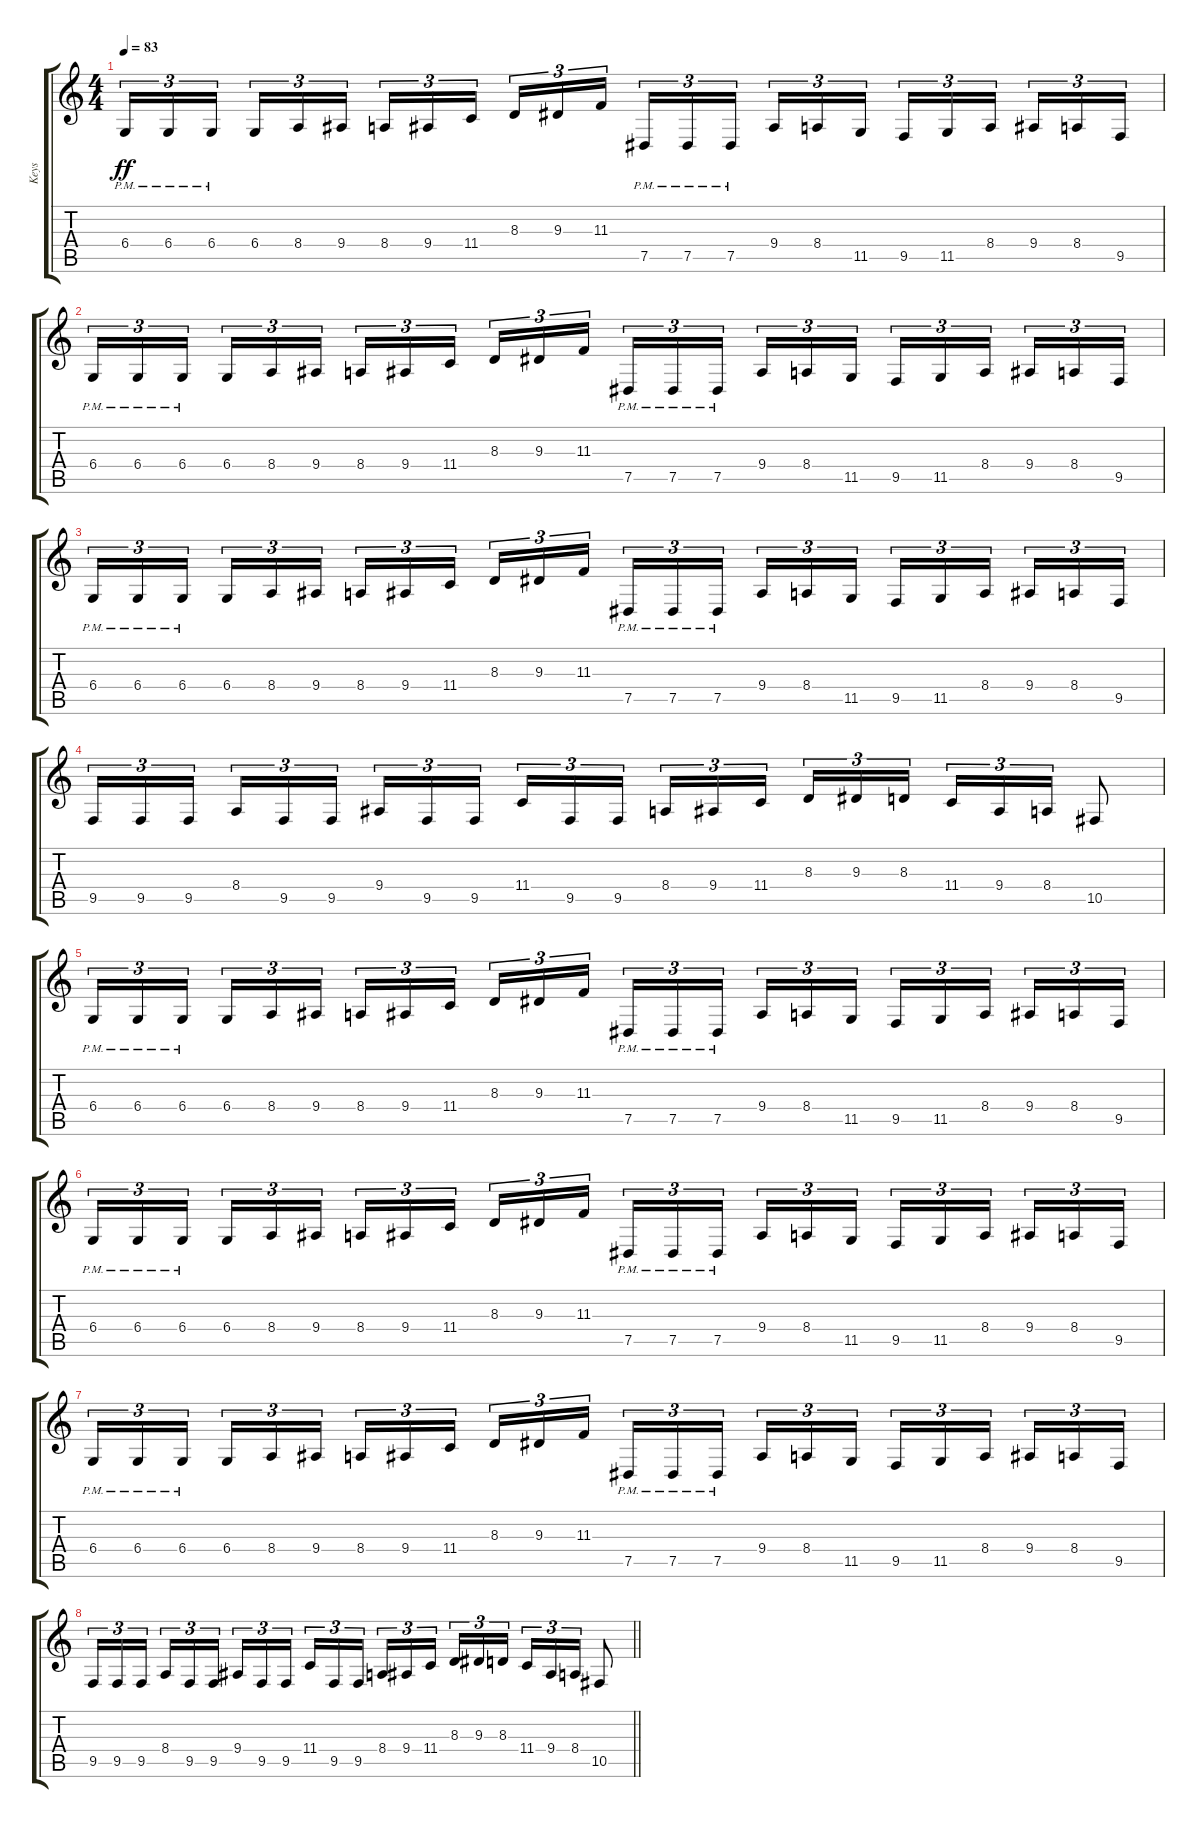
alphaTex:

\track ("Keys" "Keys") {instrument pad1newage}
\staff {score tabs}
\tuning (Eb4 Bb3 Gb3 Db3 Ab2 Eb2) {hide}
\ts (4 4)
\tempo 83
\clef g2
\ks c
6.4{pm}.16{tu (3 2) dy ff} 6.4{pm}.16{tu (3 2)} 6.4{pm}.16{tu (3 2) beam splitsecondary} 6.4.16{tu (3 2)} 8.4.16{tu (3 2)} 9.4.16{tu (3 2)} 8.4.16{tu (3 2)} 9.4.16{tu (3 2)} 11.4.16{tu (3 2) beam splitsecondary} 8.3.16{tu (3 2)} 9.3.16{tu (3 2)} 11.3.16{tu (3 2)} 7.5{pm}.16{tu (3 2)} 7.5{pm}.16{tu (3 2)} 7.5{pm}.16{tu (3 2) beam splitsecondary} 9.4.16{tu (3 2)} 8.4.16{tu (3 2)} 11.5.16{tu (3 2)} 9.5.16{tu (3 2)} 11.5.16{tu (3 2)} 8.4.16{tu (3 2) beam splitsecondary} 9.4.16{tu (3 2)} 8.4.16{tu (3 2)} 9.5.16{tu (3 2)} |
6.4{pm}.16{tu (3 2)} 6.4{pm}.16{tu (3 2)} 6.4{pm}.16{tu (3 2) beam splitsecondary} 6.4.16{tu (3 2)} 8.4.16{tu (3 2)} 9.4.16{tu (3 2)} 8.4.16{tu (3 2)} 9.4.16{tu (3 2)} 11.4.16{tu (3 2) beam splitsecondary} 8.3.16{tu (3 2)} 9.3.16{tu (3 2)} 11.3.16{tu (3 2)} 7.5{pm}.16{tu (3 2)} 7.5{pm}.16{tu (3 2)} 7.5{pm}.16{tu (3 2) beam splitsecondary} 9.4.16{tu (3 2)} 8.4.16{tu (3 2)} 11.5.16{tu (3 2)} 9.5.16{tu (3 2)} 11.5.16{tu (3 2)} 8.4.16{tu (3 2) beam splitsecondary} 9.4.16{tu (3 2)} 8.4.16{tu (3 2)} 9.5.16{tu (3 2)} |
6.4{pm}.16{tu (3 2)} 6.4{pm}.16{tu (3 2)} 6.4{pm}.16{tu (3 2) beam splitsecondary} 6.4.16{tu (3 2)} 8.4.16{tu (3 2)} 9.4.16{tu (3 2)} 8.4.16{tu (3 2)} 9.4.16{tu (3 2)} 11.4.16{tu (3 2) beam splitsecondary} 8.3.16{tu (3 2)} 9.3.16{tu (3 2)} 11.3.16{tu (3 2)} 7.5{pm}.16{tu (3 2)} 7.5{pm}.16{tu (3 2)} 7.5{pm}.16{tu (3 2) beam splitsecondary} 9.4.16{tu (3 2)} 8.4.16{tu (3 2)} 11.5.16{tu (3 2)} 9.5.16{tu (3 2)} 11.5.16{tu (3 2)} 8.4.16{tu (3 2) beam splitsecondary} 9.4.16{tu (3 2)} 8.4.16{tu (3 2)} 9.5.16{tu (3 2)} |
9.5.16{tu (3 2)} 9.5.16{tu (3 2)} 9.5.16{tu (3 2) beam splitsecondary} 8.4.16{tu (3 2)} 9.5.16{tu (3 2)} 9.5.16{tu (3 2)} 9.4.16{tu (3 2)} 9.5.16{tu (3 2)} 9.5.16{tu (3 2) beam splitsecondary} 11.4.16{tu (3 2)} 9.5.16{tu (3 2)} 9.5.16{tu (3 2)} 8.4.16{tu (3 2)} 9.4.16{tu (3 2)} 11.4.16{tu (3 2) beam splitsecondary} 8.3.16{tu (3 2)} 9.3.16{tu (3 2)} 8.3.16{tu (3 2)} 11.4.16{tu (3 2)} 9.4.16{tu (3 2)} 8.4.16{tu (3 2)} 10.5.8 |
6.4{pm}.16{tu (3 2)} 6.4{pm}.16{tu (3 2)} 6.4{pm}.16{tu (3 2) beam splitsecondary} 6.4.16{tu (3 2)} 8.4.16{tu (3 2)} 9.4.16{tu (3 2)} 8.4.16{tu (3 2)} 9.4.16{tu (3 2)} 11.4.16{tu (3 2) beam splitsecondary} 8.3.16{tu (3 2)} 9.3.16{tu (3 2)} 11.3.16{tu (3 2)} 7.5{pm}.16{tu (3 2)} 7.5{pm}.16{tu (3 2)} 7.5{pm}.16{tu (3 2) beam splitsecondary} 9.4.16{tu (3 2)} 8.4.16{tu (3 2)} 11.5.16{tu (3 2)} 9.5.16{tu (3 2)} 11.5.16{tu (3 2)} 8.4.16{tu (3 2) beam splitsecondary} 9.4.16{tu (3 2)} 8.4.16{tu (3 2)} 9.5.16{tu (3 2)} |
6.4{pm}.16{tu (3 2)} 6.4{pm}.16{tu (3 2)} 6.4{pm}.16{tu (3 2) beam splitsecondary} 6.4.16{tu (3 2)} 8.4.16{tu (3 2)} 9.4.16{tu (3 2)} 8.4.16{tu (3 2)} 9.4.16{tu (3 2)} 11.4.16{tu (3 2) beam splitsecondary} 8.3.16{tu (3 2)} 9.3.16{tu (3 2)} 11.3.16{tu (3 2)} 7.5{pm}.16{tu (3 2)} 7.5{pm}.16{tu (3 2)} 7.5{pm}.16{tu (3 2) beam splitsecondary} 9.4.16{tu (3 2)} 8.4.16{tu (3 2)} 11.5.16{tu (3 2)} 9.5.16{tu (3 2)} 11.5.16{tu (3 2)} 8.4.16{tu (3 2) beam splitsecondary} 9.4.16{tu (3 2)} 8.4.16{tu (3 2)} 9.5.16{tu (3 2)} |
6.4{pm}.16{tu (3 2)} 6.4{pm}.16{tu (3 2)} 6.4{pm}.16{tu (3 2) beam splitsecondary} 6.4.16{tu (3 2)} 8.4.16{tu (3 2)} 9.4.16{tu (3 2)} 8.4.16{tu (3 2)} 9.4.16{tu (3 2)} 11.4.16{tu (3 2) beam splitsecondary} 8.3.16{tu (3 2)} 9.3.16{tu (3 2)} 11.3.16{tu (3 2)} 7.5{pm}.16{tu (3 2)} 7.5{pm}.16{tu (3 2)} 7.5{pm}.16{tu (3 2) beam splitsecondary} 9.4.16{tu (3 2)} 8.4.16{tu (3 2)} 11.5.16{tu (3 2)} 9.5.16{tu (3 2)} 11.5.16{tu (3 2)} 8.4.16{tu (3 2) beam splitsecondary} 9.4.16{tu (3 2)} 8.4.16{tu (3 2)} 9.5.16{tu (3 2)} |
\barLineRight lightlight
9.5.16{tu (3 2)} 9.5.16{tu (3 2)} 9.5.16{tu (3 2) beam splitsecondary} 8.4.16{tu (3 2)} 9.5.16{tu (3 2)} 9.5.16{tu (3 2)} 9.4.16{tu (3 2)} 9.5.16{tu (3 2)} 9.5.16{tu (3 2) beam splitsecondary} 11.4.16{tu (3 2)} 9.5.16{tu (3 2)} 9.5.16{tu (3 2)} 8.4.16{tu (3 2)} 9.4.16{tu (3 2)} 11.4.16{tu (3 2) beam splitsecondary} 8.3.16{tu (3 2)} 9.3.16{tu (3 2)} 8.3.16{tu (3 2)} 11.4.16{tu (3 2)} 9.4.16{tu (3 2)} 8.4.16{tu (3 2)} 10.5.8
